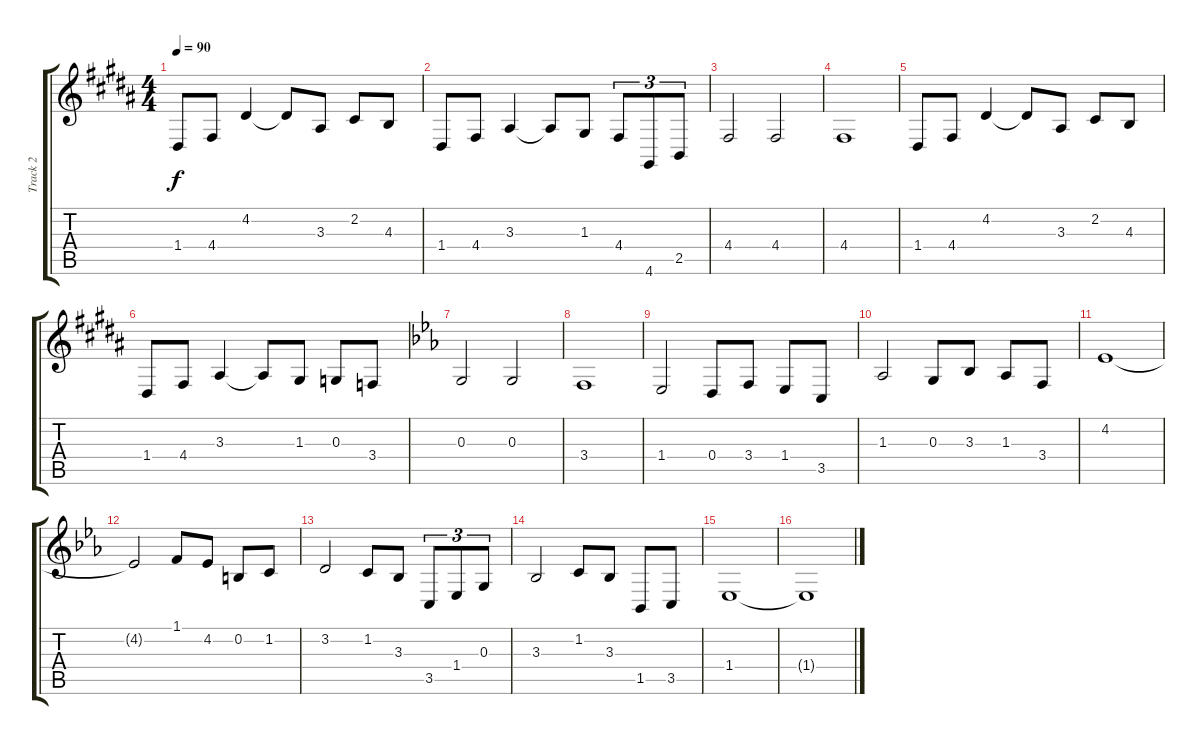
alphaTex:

\track ("Track 2" "Track 2") {mute instrument tenorsax}
\staff {score tabs}
\tuning (E4 B3 G3 D3 A2 E2) {hide}
\ts (4 4)
\tempo 90
\clef g2
\ks b
1.4.8{dy f} 4.4.8 4.2.4 4.2{t}.8 3.3.8 2.2.8 4.3.8 |
1.4.8 4.4.8 3.3.4 3.3{t}.8 1.3.8 4.4.8{tu (3 2)} 4.6.8{tu (3 2)} 2.5.8{tu (3 2)} |
4.4.2 4.4.2 |
4.4.1 |
1.4.8 4.4.8 4.2.4 4.2{t}.8 3.3.8 2.2.8 4.3.8 |
1.4.8 4.4.8 3.3.4 3.3{t}.8 1.3.8 0.3.8 3.4.8 |
\ks eb
0.3.2 0.3.2 |
3.4.1 |
1.4.2 0.4.8 3.4.8 1.4.8 3.5.8 |
1.3.2 0.3.8 3.3.8 1.3.8 3.4.8 |
4.2.1 |
4.2{t}.2 1.1.8 4.2.8 0.2.8 1.2.8 |
3.2.2 1.2.8 3.3.8 3.5.8{tu (3 2)} 1.4.8{tu (3 2)} 0.3.8{tu (3 2)} |
3.3.2 1.2.8 3.3.8 1.5.8 3.5.8 |
1.4.1 |
1.4{t}.1
